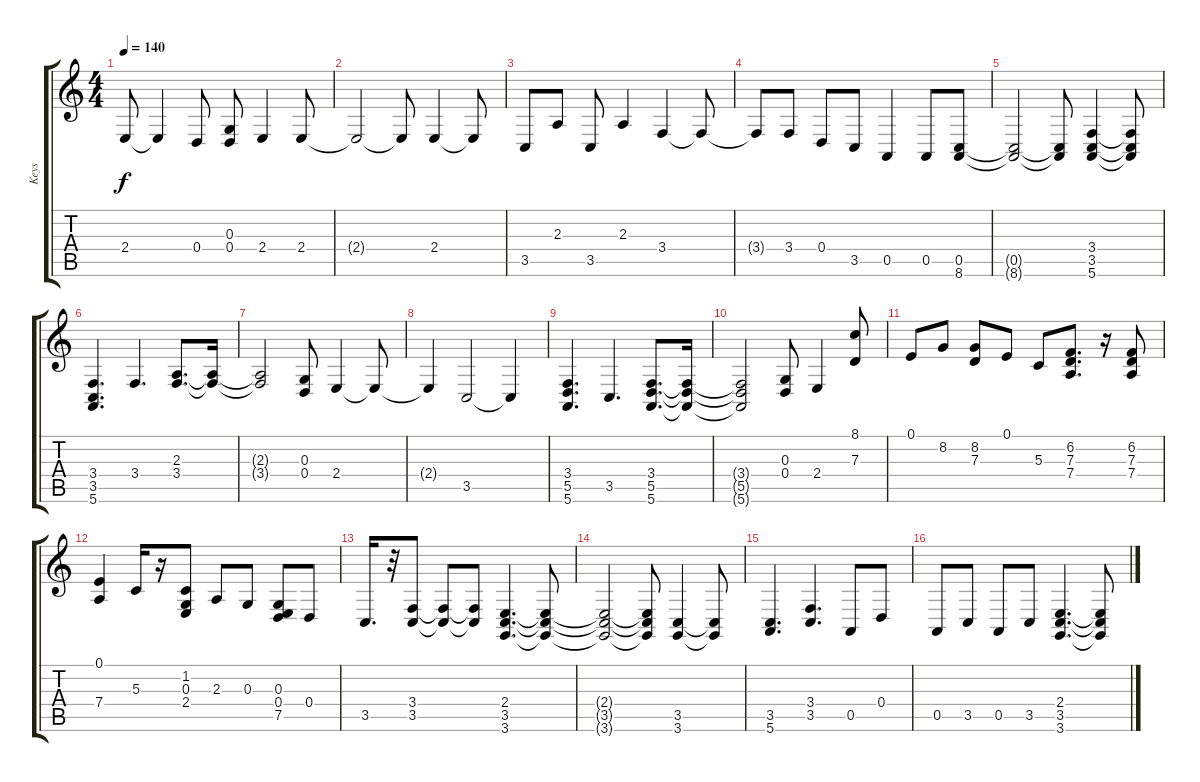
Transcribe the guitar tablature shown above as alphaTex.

\track ("Keys" "Keys") {instrument electricpiano1}
\staff {score tabs}
\tuning (E4 B3 G3 D3 A2 E2) {hide}
\ts (4 4)
\tempo 140
\clef g2
\ks c
2.4{t}.8{dy f} 2.4{t}.4 0.4.8 (0.3 0.4).8 2.4.4 2.4.8 |
2.4{t}.2 2.4{t}.8 2.4.4 2.4{t}.8 |
3.5.8 2.3.8 3.5.8 2.3.4 3.4.4 3.4{t}.8 |
3.4{t}.8 3.4.8 0.4.8 3.5.8 0.5.4 0.5.8 (0.5 8.6).8 |
(0.5{t} 8.6{t}).2 (0.5{t} 8.6{t}).8 (3.4 3.5 5.6).4 (3.4{t} 3.5{t} 5.6{t}).8 |
(3.4 3.5 5.6).4{d} 3.4.4{d} (2.3 3.4).8{d} (2.3{t} 3.4{t}).16 |
(2.3{t} 3.4{t}).2 (0.3 0.4).8 2.4.4 2.4{t}.8 |
2.4{t}.4 3.5.2 3.5{t}.4 |
(3.4 5.5 5.6).4{d} 3.5.4{d} (3.4 5.5 5.6).8{d} (3.4{t} 5.5{t} 5.6{t}).16 |
(3.4{t} 5.5{t} 5.6{t}).2 (0.3 0.4).8 2.4.4 (8.1 7.3).8 |
0.1.8 8.2.8 (8.2 7.3).8 0.1.8 5.3.8 (6.2 7.3 7.4).8{d} r.16 (6.2 7.3 7.4).8 |
(0.1 7.4).4 5.3.16 r.16 (1.2 0.3 2.4).8 2.3.8 0.3.8 (0.3 0.4 7.5).8 0.4.8 |
3.5.16{d} r.32 (3.4 3.5).8 (3.4{t} 3.5{t}).8 (3.4{t} 3.5{t}).8 (2.4 3.5 3.6).4{d} (2.4{t} 3.5{t} 3.6{t}).8 |
(2.4{t} 3.5{t} 3.6{t}).2 (2.4{t} 3.5{t} 3.6{t}).8 (3.5 3.6).4 (3.5{t} 3.6{t}).8 |
(3.5 5.6).4{d} (3.4 3.5).4{d} 0.5.8 0.4.8 |
0.5.8 3.5.8 0.5.8 3.5.8 (2.4 3.5 3.6).4{d} (2.4{t} 3.5{t} 3.6{t}).8
